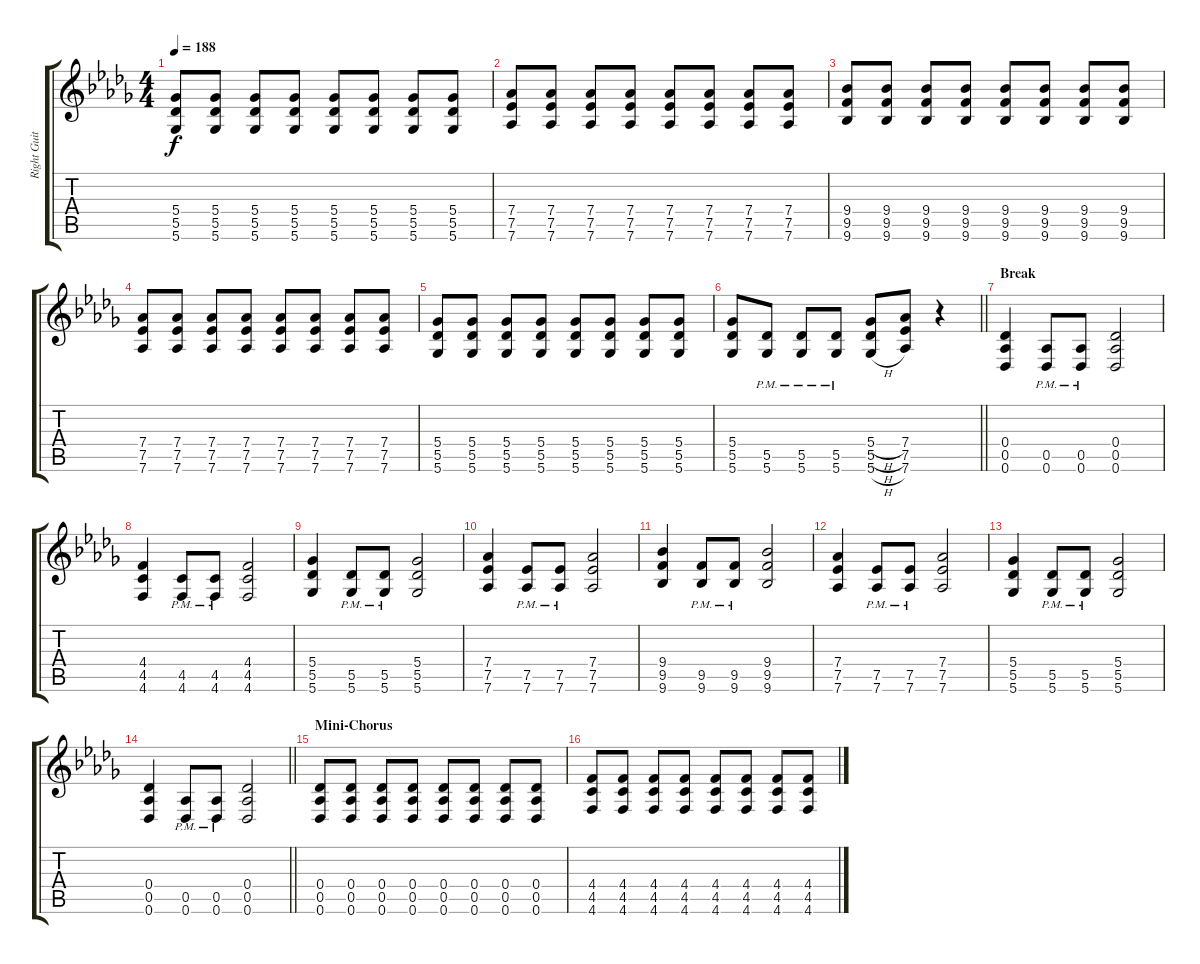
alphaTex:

\track ("Right Guitar" "Right Guit") {instrument overdrivenguitar}
\staff {score tabs}
\tuning (Eb4 Bb3 Gb3 Db3 Ab2 Db2) {hide}
\ts (4 4)
\tempo 188
\clef g2
\ks db
(5.4 5.5 5.6).8{dy f} (5.4 5.5 5.6).8 (5.4 5.5 5.6).8 (5.4 5.5 5.6).8 (5.4 5.5 5.6).8 (5.4 5.5 5.6).8 (5.4 5.5 5.6).8 (5.4 5.5 5.6).8 |
(7.4 7.5 7.6).8 (7.4 7.5 7.6).8 (7.4 7.5 7.6).8 (7.4 7.5 7.6).8 (7.4 7.5 7.6).8 (7.4 7.5 7.6).8 (7.4 7.5 7.6).8 (7.4 7.5 7.6).8 |
(9.4 9.5 9.6).8 (9.4 9.5 9.6).8 (9.4 9.5 9.6).8 (9.4 9.5 9.6).8 (9.4 9.5 9.6).8 (9.4 9.5 9.6).8 (9.4 9.5 9.6).8 (9.4 9.5 9.6).8 |
(7.4 7.5 7.6).8 (7.4 7.5 7.6).8 (7.4 7.5 7.6).8 (7.4 7.5 7.6).8 (7.4 7.5 7.6).8 (7.4 7.5 7.6).8 (7.4 7.5 7.6).8 (7.4 7.5 7.6).8 |
(5.4 5.5 5.6).8 (5.4 5.5 5.6).8 (5.4 5.5 5.6).8 (5.4 5.5 5.6).8 (5.4 5.5 5.6).8 (5.4 5.5 5.6).8 (5.4 5.5 5.6).8 (5.4 5.5 5.6).8 |
\barLineRight lightlight
(5.4 5.5 5.6).8 (5.5{pm} 5.6{pm}).8 (5.5{pm} 5.6{pm}).8 (5.5{pm} 5.6{pm}).8 (5.4{h} 5.5{h} 5.6{h}).8 (7.4 7.5 7.6).8 r.4 |
\section ("" "Break")
(0.4 0.5 0.6).4 (0.5{pm} 0.6{pm}).8 (0.5{pm} 0.6{pm}).8 (0.4 0.5 0.6).2 |
(4.4 4.5 4.6).4 (4.5{pm} 4.6{pm}).8 (4.5{pm} 4.6{pm}).8 (4.4 4.5 4.6).2 |
(5.4 5.5 5.6).4 (5.5{pm} 5.6{pm}).8 (5.5{pm} 5.6{pm}).8 (5.4 5.5 5.6).2 |
(7.4 7.5 7.6).4 (7.5{pm} 7.6{pm}).8 (7.5{pm} 7.6{pm}).8 (7.4 7.5 7.6).2 |
(9.4 9.5 9.6).4 (9.5{pm} 9.6{pm}).8 (9.5{pm} 9.6{pm}).8 (9.4 9.5 9.6).2 |
(7.4 7.5 7.6).4 (7.5{pm} 7.6{pm}).8 (7.5{pm} 7.6{pm}).8 (7.4 7.5 7.6).2 |
(5.4 5.5 5.6).4 (5.5{pm} 5.6{pm}).8 (5.5{pm} 5.6{pm}).8 (5.4 5.5 5.6).2 |
\barLineRight lightlight
(0.4 0.5 0.6).4 (0.5{pm} 0.6{pm}).8 (0.5{pm} 0.6{pm}).8 (0.4 0.5 0.6).2 |
\section ("" "Mini-Chorus")
(0.4 0.5 0.6).8 (0.4 0.5 0.6).8 (0.4 0.5 0.6).8 (0.4 0.5 0.6).8 (0.4 0.5 0.6).8 (0.4 0.5 0.6).8 (0.4 0.5 0.6).8 (0.4 0.5 0.6).8 |
(4.4 4.5 4.6).8 (4.4 4.5 4.6).8 (4.4 4.5 4.6).8 (4.4 4.5 4.6).8 (4.4 4.5 4.6).8 (4.4 4.5 4.6).8 (4.4 4.5 4.6).8 (4.4 4.5 4.6).8
